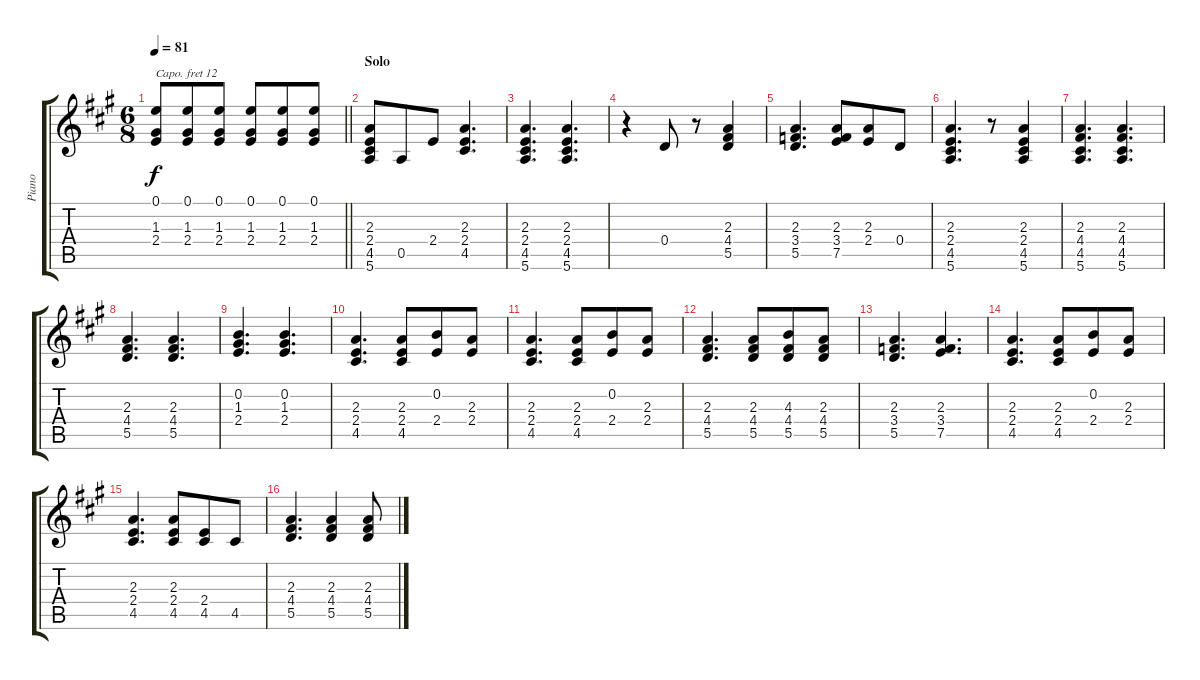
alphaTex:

\track ("Piano" "Piano") {instrument brightacousticpiano}
\staff {score tabs}
\capo 12
\tuning (E4 B3 G3 D3 A2 E2) {hide}
\ts (6 8)
\tempo 81
\clef g2
\barLineRight lightlight
\ks a
(0.1 1.3 2.4).8{dy f} (0.1 1.3 2.4).8 (0.1 1.3 2.4).8 (0.1 1.3 2.4).8 (0.1 1.3 2.4).8 (0.1 1.3 2.4).8 |
\section ("" "Solo")
(2.3 2.4 4.5 5.6).8 0.5.8 2.4.8 (2.3 2.4 4.5).4{d} |
(2.3 2.4 4.5 5.6).4{d} (2.3 2.4 4.5 5.6).4{d} |
r.4 0.4.8 r.8 (2.3 4.4 5.5).4 |
(2.3 3.4 5.5).4{d} (2.3 3.4 7.5).8 (2.3 2.4).8 0.4.8 |
(2.3 2.4 4.5 5.6).4{d} r.8 (2.3 2.4 4.5 5.6).4 |
(2.3 4.4 4.5 5.6).4{d} (2.3 4.4 4.5 5.6).4{d} |
(2.3 4.4 5.5).4{d} (2.3 4.4 5.5).4{d} |
(0.2 1.3 2.4).4{d} (0.2 1.3 2.4).4{d} |
(2.3 2.4 4.5).4{d} (2.3 2.4 4.5).8 (0.2 2.4).8 (2.3 2.4).8 |
(2.3 2.4 4.5).4{d} (2.3 2.4 4.5).8 (0.2 2.4).8 (2.3 2.4).8 |
(2.3 4.4 5.5).4{d} (2.3 4.4 5.5).8 (4.3 4.4 5.5).8 (2.3 4.4 5.5).8 |
(2.3 3.4 5.5).4{d} (2.3 3.4 7.5).4{d} |
(2.3 2.4 4.5).4{d} (2.3 2.4 4.5).8 (0.2 2.4).8 (2.3 2.4).8 |
(2.3 2.4 4.5).4{d} (2.3 2.4 4.5).8 (2.4 4.5).8 4.5.8 |
(2.3 4.4 5.5).4{d} (2.3 4.4 5.5).4 (2.3 4.4 5.5).8
